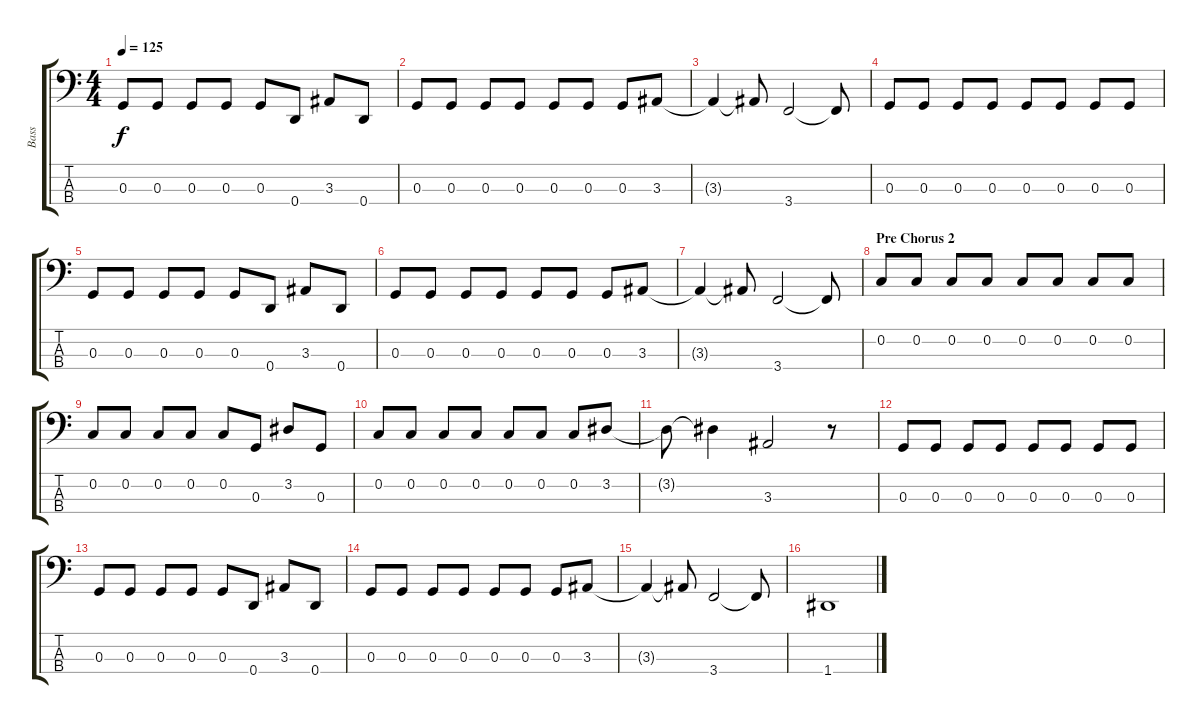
\track ("Bass" "Bass") {instrument electricbassfinger}
\staff {score tabs}
\tuning (F2 C2 G1 D1) {hide}
\ts (4 4)
\tempo 125
\clef f4
\ks c
0.3.8{dy f} 0.3.8 0.3.8 0.3.8 0.3.8 0.4.8 3.3.8 0.4.8 |
0.3.8 0.3.8 0.3.8 0.3.8 0.3.8 0.3.8 0.3.8 3.3.8 |
3.3{t}.4 3.3{t}.8 3.4.2 3.4{t}.8 |
0.3.8 0.3.8 0.3.8 0.3.8 0.3.8 0.3.8 0.3.8 0.3.8 |
0.3.8 0.3.8 0.3.8 0.3.8 0.3.8 0.4.8 3.3.8 0.4.8 |
0.3.8 0.3.8 0.3.8 0.3.8 0.3.8 0.3.8 0.3.8 3.3.8 |
3.3{t}.4 3.3{t}.8 3.4.2 3.4{t}.8 |
\section ("" "Pre Chorus 2")
0.2.8 0.2.8 0.2.8 0.2.8 0.2.8 0.2.8 0.2.8 0.2.8 |
0.2.8 0.2.8 0.2.8 0.2.8 0.2.8 0.3.8 3.2.8 0.3.8 |
0.2.8 0.2.8 0.2.8 0.2.8 0.2.8 0.2.8 0.2.8 3.2.8 |
3.2{t}.8 3.2{t}.4 3.3.2 r.8 |
0.3.8 0.3.8 0.3.8 0.3.8 0.3.8 0.3.8 0.3.8 0.3.8 |
0.3.8 0.3.8 0.3.8 0.3.8 0.3.8 0.4.8 3.3.8 0.4.8 |
0.3.8 0.3.8 0.3.8 0.3.8 0.3.8 0.3.8 0.3.8 3.3.8 |
3.3{t}.4 3.3{t}.8 3.4.2 3.4{t}.8 |
1.4.1
